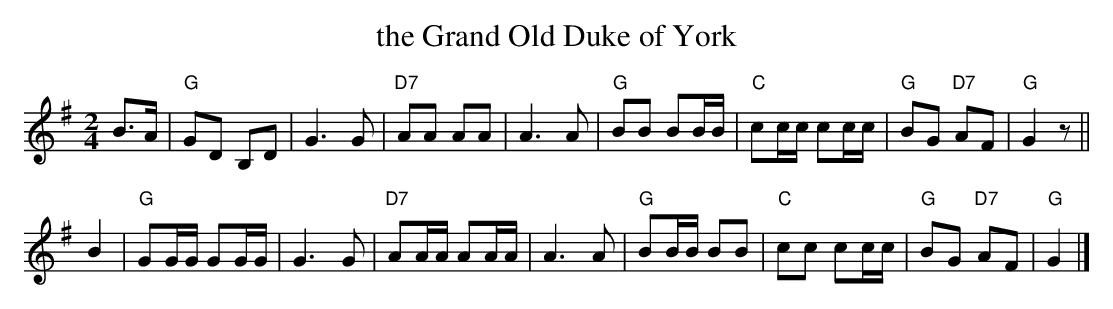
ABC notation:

X:1
T: the Grand Old Duke of York
M: 2/4
L: 1/16
K: G
B3A \| "G"G2D2 B,2D2 | G6 G2 | "D7"A2A2 A2A2 | A6 A2 \
| "G"B2B2 B2BB | "C"c2cc c2cc | "G"B2G2 "D7"A2F2 | "G"G4 z2 ||
B4 \| "G"G2GG G2GG | G6 G2 | "D7"A2AA A2AA | A6 A2 \
| "G"B2BB B2B2 | "C"c2c2 c2cc | "G"B2G2 "D7"A2F2 | "G"G4 |]
